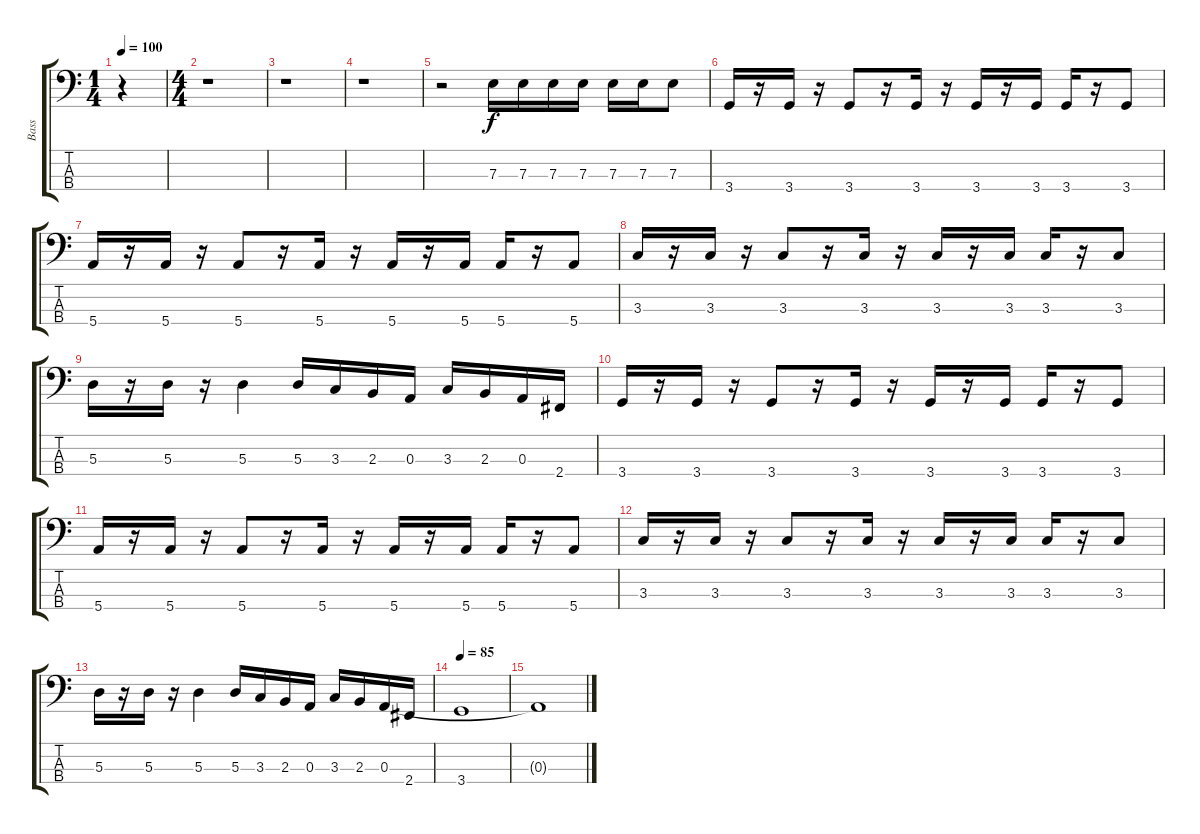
\track ("Bass" "Bass") {instrument electricbasspick}
\staff {score tabs}
\tuning (G2 D2 A1 E1) {hide}
\ts (1 4)
\tempo 100
\clef f4
\ks c
r.4{dy f instrument electricbasspick} |
\ts (4 4)
r.1 |
r.1 |
r.1 |
r.2 7.3.16 7.3.16 7.3.16 7.3.16 7.3.16 7.3.16 7.3.8 |
3.4.16 r.16 3.4.16 r.16 3.4.8 r.16 3.4.16 r.16 3.4.16 r.16 3.4.16 3.4.16 r.16 3.4.8 |
5.4.16 r.16 5.4.16 r.16 5.4.8 r.16 5.4.16 r.16 5.4.16 r.16 5.4.16 5.4.16 r.16 5.4.8 |
3.3.16 r.16 3.3.16 r.16 3.3.8 r.16 3.3.16 r.16 3.3.16 r.16 3.3.16 3.3.16 r.16 3.3.8 |
5.3.16 r.16 5.3.16 r.16 5.3.4 5.3.16 3.3.16 2.3.16 0.3.16 3.3.16 2.3.16 0.3.16 2.4.16 |
3.4.16 r.16 3.4.16 r.16 3.4.8 r.16 3.4.16 r.16 3.4.16 r.16 3.4.16 3.4.16 r.16 3.4.8 |
5.4.16 r.16 5.4.16 r.16 5.4.8 r.16 5.4.16 r.16 5.4.16 r.16 5.4.16 5.4.16 r.16 5.4.8 |
3.3.16 r.16 3.3.16 r.16 3.3.8 r.16 3.3.16 r.16 3.3.16 r.16 3.3.16 3.3.16 r.16 3.3.8 |
5.3.16 r.16 5.3.16 r.16 5.3.4 5.3.16 3.3.16 2.3.16 0.3.16 3.3.16 2.3.16 0.3.16 2.4.16 |
\tempo 85
3.4.1 |
0.3{t}.1
